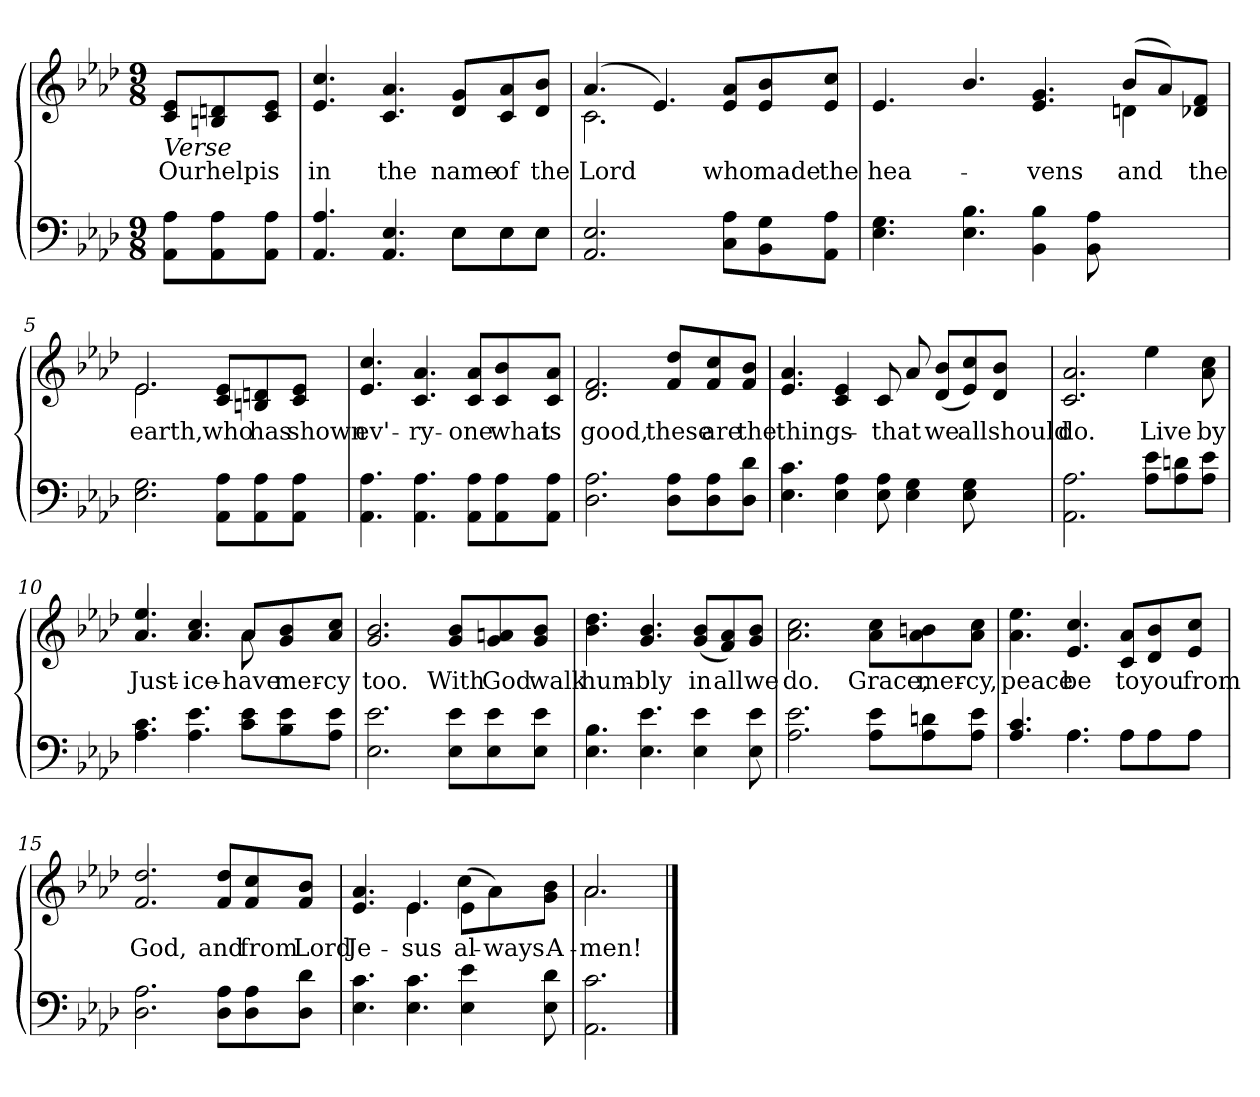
**kern	**kern	**text
*part2	*part1	*part1
*staff2	*staff1	*staff1
*clefF4	*clefG2	*
*k[b-e-a-d-]	*k[b-e-a-d-]	*
*M9/8	*M9/8	*
=1	=1	=1
!	!LO:TX:b:i:t=Verse	!
!	!	!LO:LY:b
8AA-\ 8A-\L	8c/ 8e-/L	Our
!	!	!LO:LY:b
8AA-\ 8A-\	8Bn/ 8dn/	help
!	!	!LO:LY:b
8AA-\ 8A-\J	8c/ 8e-/J	is
=2	=2	=2
*^	*	*
!	!	!	!LO:LY:b
4.AA-/ 4.A-/	2.ryy	4.e-/ 4.cc/	in
!	!	!	!LO:LY:b
4.AA-/ 4.E-/	.	4.c/ 4.a-/	the
!	!	!	!LO:LY:b
8E-\L	8E-\L	8d-/ 8g/L	name
!	!	!	!LO:LY:b
8E-\	8E-\	8c/ 8a-/	of
!	!	!	!LO:LY:b
8E-\J	8E-\J	8d-/ 8b-/J	the
=3	=3	=3	=3
!	!	!	!LO:LY:b
*v	*v	*^	*
2.AA-/ 2.E-/	(>4.a-/	2.c\	Lord
.	4.e-/)	.	.
!	!	!	!LO:LY:b
8C\ 8A-\L	8e-/ 8a-/L	4.ryy	who
!	!	!	!LO:LY:b
8BB-\ 8G\	8e-/ 8b-/	.	made
!	!	!	!LO:LY:b
8AA-\ 8A-\J	8e-/ 8cc/J	.	the
!!LO:LB:g=z	!!
=4	=4	=4	=4
!	!	!	!LO:LY:b
4.E-\ 4.G\	4.e-/	8ryy	hea-
*	*v	*v	*
4.E-\ 4.B-\	4.b-/	.
!	!	!LO:LY:b
4BB-\ 4B-\	4.e-/ 4.g/	-vens
8BB-\ 8A-\	.	.
!	!	!LO:LY:b
*	*^	*
4.ryy	(>8b-/L	4dn\	and
.	8a-/)	.	.
!	!	!	!LO:LY:b
.	8d-X/ 8f/J	8ryy	the
=5	=5	=5	=5
!	!	!	!LO:LY:b
2.E-\ 2.G\	2.e-/	2.e-\	earth,
!	!	!	!LO:LY:b
8AA-\ 8A-\L	8c/ 8e-/L	4.ryy	who
!	!	!	!LO:LY:b
8AA-\ 8A-\	8Bn/ 8dn/	.	has
!	!	!	!LO:LY:b
8AA-\ 8A-\J	8c/ 8e-/J	.	shown
*	*v	*v	*
=6	=6	=6
!	!	!LO:LY:b
4.AA-\ 4.A-\	4.e-/ 4.cc/	ev'-
!	!	!LO:LY:b
4.AA-\ 4.A-\	4.c/ 4.a-/	-ry-
!	!	!LO:LY:b
8AA-\ 8A-\L	8c/ 8a-/L	-one
!	!	!LO:LY:b
8AA-\ 8A-\	8c/ 8b-/	what
!	!	!LO:LY:b
8AA-\ 8A-\J	8c/ 8a-/J	is
!!LO:LB:g=z
=7	=7	=7
!	!	!LO:LY:b
2.D-\ 2.A-\	2.d-/ 2.f/	good,
!	!	!LO:LY:b
8D-\ 8A-\L	8f/ 8dd-/L	these
!	!	!LO:LY:b
8D-\ 8A-\	8f/ 8cc/	are
!	!	!LO:LY:b
8D-\ 8d-\J	8f/ 8b-/J	the
=8	=8	=8
!	!	!LO:LY:b
4.E-\ 4.c\	4.e-/ 4.a-/	things-
4E-\ 4A-\	4c/ 4e-/	.
!	!	!LO:LY:b
8E-\ 8A-\	8c/	-that
4E-\ 4G\	8a-/	.
!	!	!LO:LY:b
.	(<8d-/ 8b-/L	we
!	!	!LO:LY:b
8E-\ 8G\	8e-/ 8cc/)	all
!	!	!LO:LY:b
8ryy	8d-/ 8b-/J	should
=9	=9	=9
!	!	!LO:LY:b
2.AA-\ 2.A-\	2.c/ 2.a-/	do.
!	!	!LO:LY:b
8A-\ 8e-\L	4ee-\	Live
8A-\ 8dn\	.	.
!	!	!LO:LY:b
8A-\ 8e-\J	8a-\ 8cc\	by
!!LO:LB:g=z
=10	=10	=10
!	!	!LO:LY:b
*	*^	*
4.A-\ 4.c\	4.a-/ 4.ee-/	2.ryy	Just-
!	!	!	!LO:LY:b
4.A-\ 4.e-\	4.a-/ 4.cc/	.	-ice-
!	!	!	!LO:LY:b
8c\ 8e-\L	8a-/L	8a-\	-have
!	!	!	!LO:LY:b
8B-\ 8e-\	8g/ 8b-/	4ryy	mer-
!	!	!	!LO:LY:b
8A-\ 8e-\J	8a-/ 8cc/J	.	-cy
*	*v	*v	*
=11	=11	=11
!	!	!LO:LY:b
2.E-\ 2.e-\	2.g/ 2.b-/	too.
!	!	!LO:LY:b
8E-\ 8e-\L	8g/ 8b-/L	With
!	!	!LO:LY:b
8E-\ 8e-\	8g/ 8an/	God
!	!	!LO:LY:b
8E-\ 8e-\J	8g/ 8b-/J	walk
=12	=12	=12
!	!	!LO:LY:b
4.E-\ 4.B-\	4.b-\ 4.dd-\	hum-
!	!	!LO:LY:b
4.E-\ 4.e-\	4.g/ 4.b-/	-bly
!	!	!LO:LY:b
4E-\ 4e-\	(<8g/ 8b-/L	in
!	!	!LO:LY:b
.	8f/ 8a-/)	all
!	!	!LO:LY:b
8E-\ 8e-\	8g/ 8b-/J	we
!!LO:LB:g=z
=13	=13	=13
!	!	!LO:LY:b
2.A-\ 2.e-\	2.a-\ 2.cc\	do.
!	!	!LO:LY:b
8A-\ 8e-\L	8a-\ 8cc\L	Grace,
!	!	!LO:LY:b
8A-\ 8dn\	8a-\ 8bn\	mer-
!	!	!LO:LY:b
8A-\ 8e-\J	8a-\ 8cc\J	-cy,
=14	=14	=14
*^	*	*
!	!	!	!LO:LY:b
4.A-/ 4.c/	4.ryy	4.a-\ 4.ee-\	peace
!	!	!	!LO:LY:b
4.A-\	4.A-\	4.e-/ 4.cc/	be
!	!	!	!LO:LY:b
8A-\L	8A-\L	8c/ 8a-/L	to
!	!	!	!LO:LY:b
8A-\	8A-\	8d-/ 8b-/	you
!	!	!	!LO:LY:b
8A-\J	8A-\J	8e-/ 8cc/J	from
=15	=15	=15	=15
!	!	!	!LO:LY:b
*v	*v	*	*
2.D-\ 2.A-\	2.f/ 2.dd-/	God,
!	!	!LO:LY:b
8D-\ 8A-\L	8f/ 8dd-/L	and
!	!	!LO:LY:b
8D-\ 8A-\	8f/ 8cc/	from
!	!	!LO:LY:b
8D-\ 8d-\J	8f/ 8b-/J	Lord
!!LO:LB:g=z
=16	=16	=16
!	!	!LO:LY:b
*	*^	*
4.E-\ 4.c\	4.e-/ 4.a-/	4.ryy	Je-
!	!	!	!LO:LY:b
4.E-\ 4.c\	4.e-/	4.e-\	-sus
!	!	!	!LO:LY:b
4E-\ 4e-\	(<8e-\L	4cc\	al-
!	!	!	!LO:LY:b
.	8a-\)	.	-ways
!	!	!	!LO:LY:b
8E-\ 8d-\	8g\ 8b-\J	8ryy	A-
=17	=17	=17	=17
!	!	!	!LO:LY:b
2.AA-\ 2.c\	2.a-/	2.a-\	-men!
*	*v	*v	*
==	==	==
*-	*-	*-
